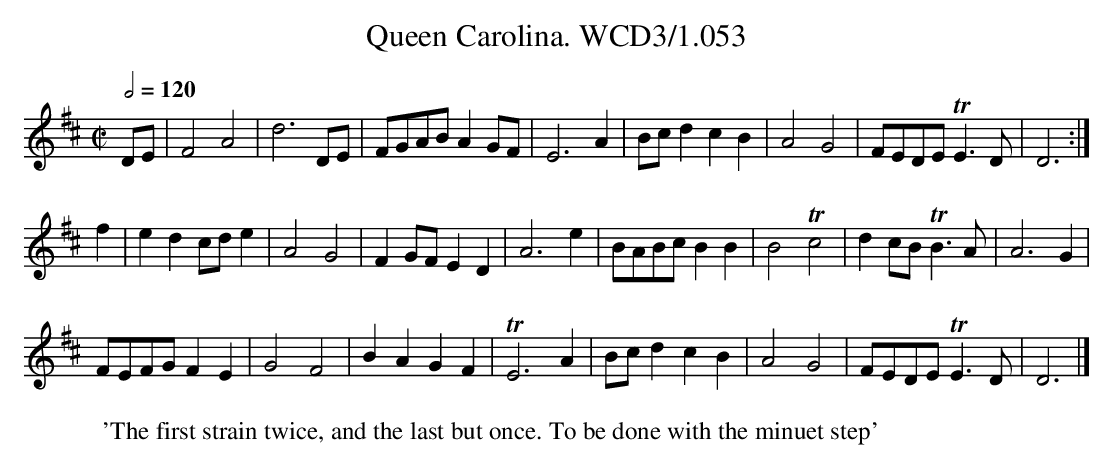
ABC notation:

X:1
T:Queen Carolina. WCD3/1.053
M:C|
L:1/8
Q:1/2=120
W:'The first strain twice, and the last but once. To be done with the minuet step'
K:D
DE|F4A4|d6 DE|FGAB A2 GF|E6A2|\
Bc d2c2B2|A4G4|FEDE TE3D|D6:|
f2|e2d2 cd e2|A4G4|F2GF E2D2|A6e2|\
BABc B2B2|B4Tc4|d2 cB TB3 A|A6G2|
FEFG F2E2|G4F4|B2A2G2F2|TE6A2|\
Bc d2c2B2|A4G4|FEDE TE3 D|D6|]
